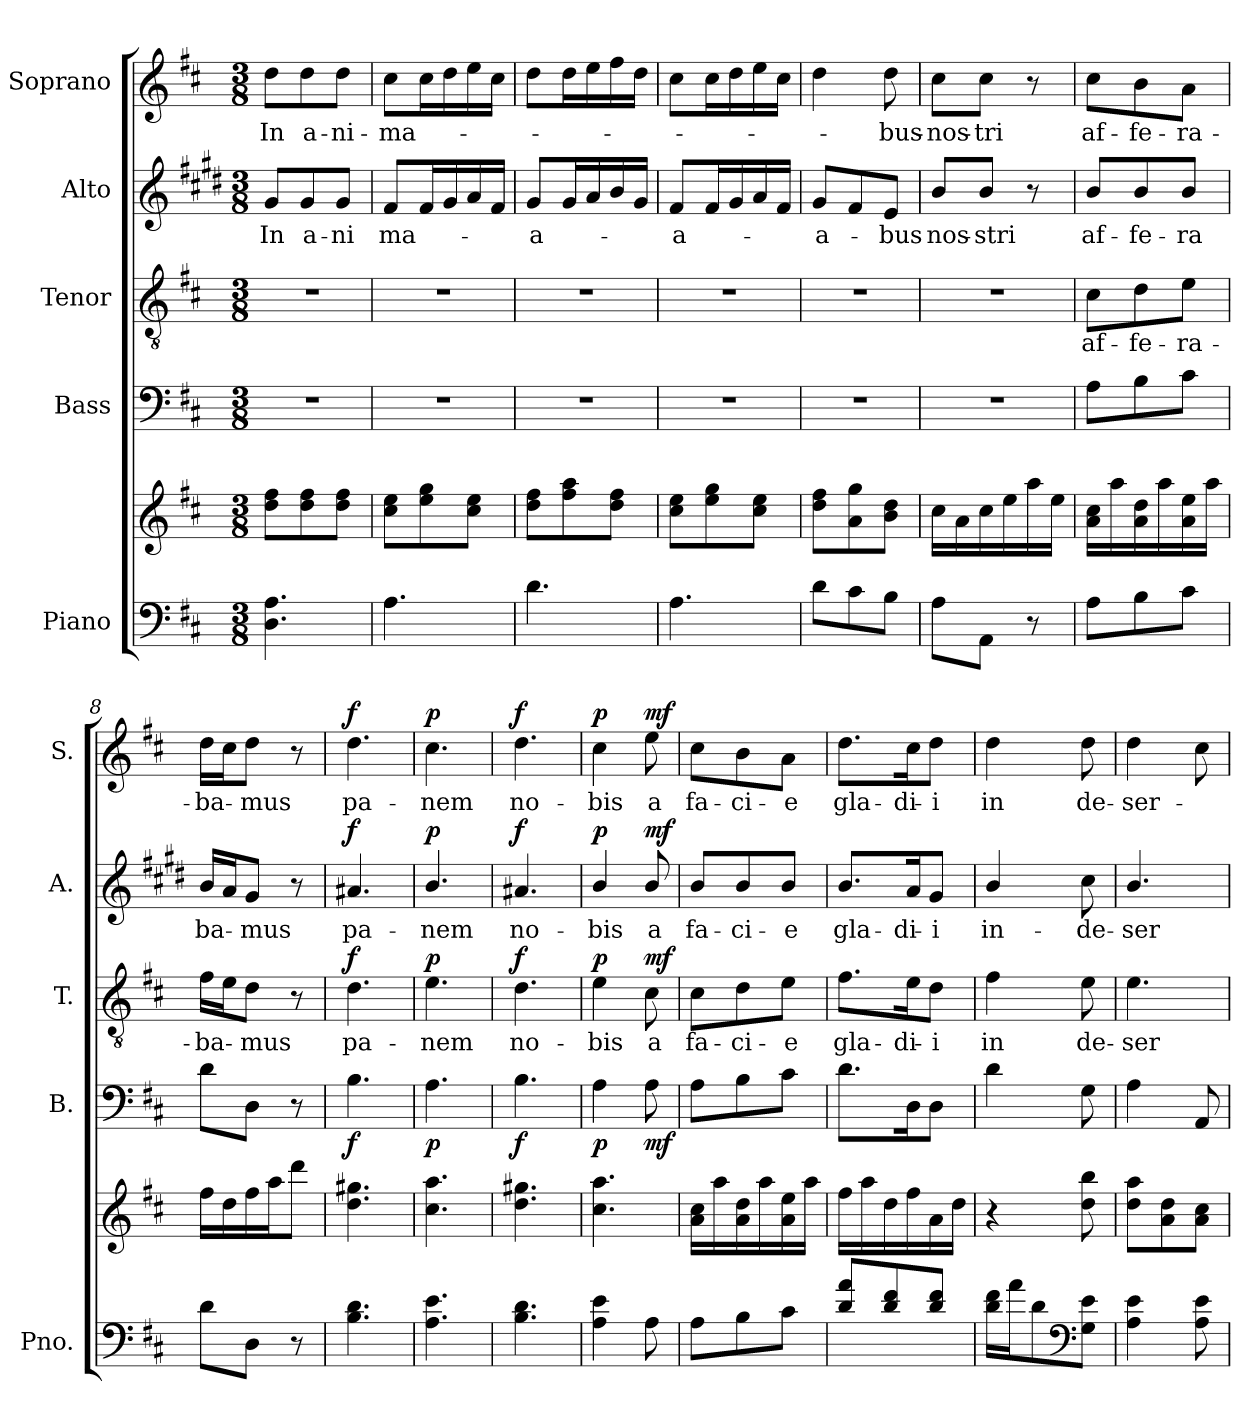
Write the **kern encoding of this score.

**kern	**kern	**kern	**dynam	**kern	**text	**dynam	**kern	**text	**dynam	**kern	**text	**dynam
*part5	*part5	*part4	*part4	*part3	*part3	*part3	*part2	*part2	*part2	*part1	*part1	*part1
*staff6	*staff5	*staff4	*staff4	*staff3	*staff3	*staff3	*staff2	*staff2	*staff2	*staff1	*staff1	*staff1
*I"Piano	*	*I"Bass	*	*I"Tenor	*	*	*I"Alto	*	*	*I"Soprano	*	*
*I'Pno.	*	*I'B.	*	*I'T.	*	*	*I'A.	*	*	*I'S.	*	*
*clefF4	*clefG2	*clefF4	*	*clefGv2	*	*	*clefG2	*	*	*clefG2	*	*
*	*	*	*	*	*	*	*ITrd1c2	*	*	*	*	*
*k[f#c#]	*k[f#c#]	*k[f#c#]	*	*k[f#c#]	*	*	*k[f#c#]	*	*	*k[f#c#]	*	*
*M3/8	*M3/8	*M3/8	*	*M3/8	*	*	*M3/8	*	*	*M3/8	*	*
*MM60	*MM60	*MM60	*	*MM60	*	*	*MM60	*	*	*MM60	*	*
=1	=1	=1	=1	=1	=1	=1	=1	=1	=1	=1	=1	=1
!	!	!	!	!	!	!	!	!LO:LY:b	!	!	!LO:LY:b	!
4.D\ 4.A\	8dd\ 8ff#\L	4.r	.	4.r	.	.	8f#/L	In	.	8dd\L	In	.
!	!	!	!	!	!	!	!	!LO:LY:b	!	!	!LO:LY:b	!
.	8dd\ 8ff#\	.	.	.	.	.	8f#/	a-	.	8dd\	a-	.
!	!	!	!	!	!	!	!	!LO:LY:b	!	!	!LO:LY:b	!
.	8dd\ 8ff#\J	.	.	.	.	.	8f#/J	-ni	.	8dd\J	-ni-	.
=2	=2	=2	=2	=2	=2	=2	=2	=2	=2	=2	=2	=2
!	!	!	!	!	!	!	!	!LO:LY:b	!	!	!LO:LY:b	!
4.A\	8cc#\ 8ee\L	4.r	.	4.r	.	.	8e/L	ma-	.	8cc#\L	-ma-	.
.	8ee\ 8gg\	.	.	.	.	.	16e/L	.	.	16cc#\L	.	.
.	.	.	.	.	.	.	16f#/	.	.	16dd\	.	.
.	8cc#\ 8ee\J	.	.	.	.	.	16g/	.	.	16ee\	.	.
.	.	.	.	.	.	.	16e/JJ	.	.	16cc#\JJ	.	.
=3	=3	=3	=3	=3	=3	=3	=3	=3	=3	=3	=3	=3
!	!	!	!	!	!	!	!	!LO:LY:b	!	!	!	!
4.d\	8dd\ 8ff#\L	4.r	.	4.r	.	.	8f#/L	-a-	.	8dd\L	.	.
.	8ff#\ 8aa\	.	.	.	.	.	16f#/L	.	.	16dd\L	.	.
.	.	.	.	.	.	.	16g/	.	.	16ee\	.	.
.	8dd\ 8ff#\J	.	.	.	.	.	16a/	.	.	16ff#\	.	.
.	.	.	.	.	.	.	16f#/JJ	.	.	16dd\JJ	.	.
=4	=4	=4	=4	=4	=4	=4	=4	=4	=4	=4	=4	=4
!	!	!	!	!	!	!	!	!LO:LY:b	!	!	!	!
4.A\	8cc#\ 8ee\L	4.r	.	4.r	.	.	8e/L	-a-	.	8cc#\L	.	.
.	8ee\ 8gg\	.	.	.	.	.	16e/L	.	.	16cc#\L	.	.
.	.	.	.	.	.	.	16f#/	.	.	16dd\	.	.
.	8cc#\ 8ee\J	.	.	.	.	.	16g/	.	.	16ee\	.	.
.	.	.	.	.	.	.	16e/JJ	.	.	16cc#\JJ	.	.
=5	=5	=5	=5	=5	=5	=5	=5	=5	=5	=5	=5	=5
!	!	!	!	!	!	!	!	!LO:LY:b	!	!	!	!
8d\L	8dd\ 8ff#\L	4.r	.	4.r	.	.	8f#/L	-a-	.	4dd\	.	.
8c#\	8a\ 8gg\	.	.	.	.	.	8e/	.	.	.	.	.
!	!	!	!	!	!	!	!	!LO:LY:b	!	!	!LO:LY:b	!
8B\J	8b\ 8dd\J	.	.	.	.	.	8d/J	-bus	.	8dd\	-bus-	.
=6	=6	=6	=6	=6	=6	=6	=6	=6	=6	=6	=6	=6
!	!	!	!	!	!	!	!	!LO:LY:b	!	!	!LO:LY:b	!
8A\L	16cc#\LL	4.r	.	4.r	.	.	8a/L	nos-	.	8cc#\L	-nos-	.
.	16a\	.	.	.	.	.	.	.	.	.	.	.
!	!	!	!	!	!	!	!	!LO:LY:b	!	!	!LO:LY:b	!
8AA\J	16cc#\	.	.	.	.	.	8a/J	-stri	.	8cc#\J	-tri	.
.	16ee\	.	.	.	.	.	.	.	.	.	.	.
8r	16aa\	.	.	.	.	.	8r	.	.	8r	.	.
.	16ee\JJ	.	.	.	.	.	.	.	.	.	.	.
=7	=7	=7	=7	=7	=7	=7	=7	=7	=7	=7	=7	=7
!	!	!	!	!	!LO:LY:b	!	!	!LO:LY:b	!	!	!LO:LY:b	!
8A\L	16a\ 16cc#\LL	8A\L	.	8c#\L	af-	.	8a/L	af-	.	8cc#\L	af-	.
.	16aa\	.	.	.	.	.	.	.	.	.	.	.
!	!	!	!	!	!LO:LY:b	!	!	!LO:LY:b	!	!	!LO:LY:b	!
8B\	16a\ 16dd\	8B\	.	8d\	-fe-	.	8a/	-fe-	.	8b\	-fe-	.
.	16aa\	.	.	.	.	.	.	.	.	.	.	.
!	!	!	!	!	!LO:LY:b	!	!	!LO:LY:b	!	!	!LO:LY:b	!
8c#\J	16a\ 16ee\	8c#\J	.	8e\J	-ra-	.	8a/J	-ra	.	8a\J	-ra-	.
.	16aa\JJ	.	.	.	.	.	.	.	.	.	.	.
!!LO:LB:g=z
=8	=8	=8	=8	=8	=8	=8	=8	=8	=8	=8	=8	=8
!	!	!	!	!	!LO:LY:b	!	!	!LO:LY:b	!	!	!LO:LY:b	!
8d\L	16ff#\LL	8d\L	.	16f#\LL	-ba-	.	16a/LL	ba-	.	16dd\LL	-ba-	.
.	16dd\	.	.	16e\J	.	.	16g/J	.	.	16cc#\J	.	.
!	!	!	!	!	!LO:LY:b	!	!	!LO:LY:b	!	!	!LO:LY:b	!
8D\J	16ff#\	8D\J	.	8d\J	-mus	.	8f#/J	-mus	.	8dd\J	-mus	.
.	16aa\J	.	.	.	.	.	.	.	.	.	.	.
8r	8ddd\J	8r	.	8r	.	.	8r	.	.	8r	.	.
=9	=9	=9	=9	=9	=9	=9	=9	=9	=9	=9	=9	=9
!	!	!	!LO:DY:b	!	!LO:LY:b	!LO:DY:b	!	!LO:LY:b	!LO:DY:b	!	!LO:LY:b	!LO:DY:b
4.B\ 4.d\	4.dd\ 4.gg#X\	4.B\	f	4.d\	pa-	f	4.g#X/	pa-	f	4.dd\	pa-	f
=10	=10	=10	=10	=10	=10	=10	=10	=10	=10	=10	=10	=10
!	!	!	!LO:DY:b	!	!LO:LY:b	!LO:DY:b	!	!LO:LY:b	!LO:DY:b	!	!LO:LY:b	!LO:DY:b
4.A\ 4.e\	4.cc#\ 4.aa\	4.A\	p	4.e\	-nem	p	4.a/	-nem	p	4.cc#\	-nem	p
=11	=11	=11	=11	=11	=11	=11	=11	=11	=11	=11	=11	=11
!	!	!	!LO:DY:b	!	!LO:LY:b	!LO:DY:b	!	!LO:LY:b	!LO:DY:b	!	!LO:LY:b	!LO:DY:b
4.B\ 4.d\	4.dd\ 4.gg#X\	4.B\	f	4.d\	no-	f	4.g#X/	no-	f	4.dd\	no-	f
=12	=12	=12	=12	=12	=12	=12	=12	=12	=12	=12	=12	=12
!	!	!	!LO:DY:b	!	!LO:LY:b	!LO:DY:b	!	!LO:LY:b	!LO:DY:b	!	!LO:LY:b	!LO:DY:b
4A\ 4e\	4.cc#\ 4.aa\	4A\	p	4e\	-bis	p	4a/	-bis	p	4cc#\	-bis	p
!	!	!	!LO:DY:b	!	!LO:LY:b	!LO:DY:b	!	!LO:LY:b	!LO:DY:b	!	!LO:LY:b	!LO:DY:b
8A\	.	8A\	mf	8c#\	a	mf	8a/	a	mf	8ee\	a	mf
=13	=13	=13	=13	=13	=13	=13	=13	=13	=13	=13	=13	=13
!	!	!	!	!	!LO:LY:b	!	!	!LO:LY:b	!	!	!LO:LY:b	!
8A\L	16a\ 16cc#\LL	8A\L	.	8c#\L	fa-	.	8a/L	fa-	.	8cc#\L	fa-	.
.	16aa\	.	.	.	.	.	.	.	.	.	.	.
!	!	!	!	!	!LO:LY:b	!	!	!LO:LY:b	!	!	!LO:LY:b	!
8B\	16a\ 16dd\	8B\	.	8d\	-ci-	.	8a/	-ci-	.	8b\	-ci-	.
.	16aa\	.	.	.	.	.	.	.	.	.	.	.
!	!	!	!	!	!LO:LY:b	!	!	!LO:LY:b	!	!	!LO:LY:b	!
8c#\J	16a\ 16ee\	8c#\J	.	8e\J	-e	.	8a/J	-e	.	8a\J	-e	.
.	16aa\JJ	.	.	.	.	.	.	.	.	.	.	.
=14	=14	=14	=14	=14	=14	=14	=14	=14	=14	=14	=14	=14
!	!	!	!	!	!LO:LY:b	!	!	!LO:LY:b	!	!	!LO:LY:b	!
8d/ 8a/L	16ff#\LL	8.d\L	.	8.f#\L	gla-	.	8.a/L	gla-	.	8.dd\L	gla-	.
.	16aa\	.	.	.	.	.	.	.	.	.	.	.
8d/ 8f#/	16dd\	.	.	.	.	.	.	.	.	.	.	.
!	!	!	!	!	!LO:LY:b	!	!	!LO:LY:b	!	!	!LO:LY:b	!
.	16ff#\	16D\K	.	16e\K	-di-	.	16g/K	-di-	.	16cc#\K	-di-	.
!	!	!	!	!	!LO:LY:b	!	!	!LO:LY:b	!	!	!LO:LY:b	!
8d/ 8f#/J	16a\	8D\J	.	8d\J	-i	.	8f#/J	-i	.	8dd\J	-i	.
.	16dd\JJ	.	.	.	.	.	.	.	.	.	.	.
=15	=15	=15	=15	=15	=15	=15	=15	=15	=15	=15	=15	=15
!	!	!	!	!	!LO:LY:b	!	!	!LO:LY:b	!	!	!LO:LY:b	!
16d\ 16f#\LL	4r	4d\	.	4f#\	in	.	4a/	in-	.	4dd\	in	.
16a\J	.	.	.	.	.	.	.	.	.	.	.	.
8d\	.	.	.	.	.	.	.	.	.	.	.	.
*clefF4	*	*	*	*	*	*	*	*	*	*	*	*
!	!	!	!	!	!LO:LY:b	!	!	!LO:LY:b	!	!	!LO:LY:b	!
8G\ 8e\J	8dd\ 8bb\	8G\	.	8e\	de-	.	8b\	-de-	.	8dd\	de-	.
!!LO:PB:g=z
=16	=16	=16	=16	=16	=16	=16	=16	=16	=16	=16	=16	=16
!	!	!	!	!	!LO:LY:b	!	!	!LO:LY:b	!	!	!LO:LY:b	!
4A\ 4e\	8dd\ 8aa\L	4A\	.	4.e\	-ser-	.	4.a/	-ser-	.	4dd\	-ser-	.
.	8a\ 8dd\	.	.	.	.	.	.	.	.	.	.	.
8A\ 8e\	8a\ 8cc#\J	8AA/	.	.	.	.	.	.	.	8cc#\	.	.
=	=	=	=	=	=	=	=	=	=	=	=	=
*-	*-	*-	*-	*-	*-	*-	*-	*-	*-	*-	*-	*-
